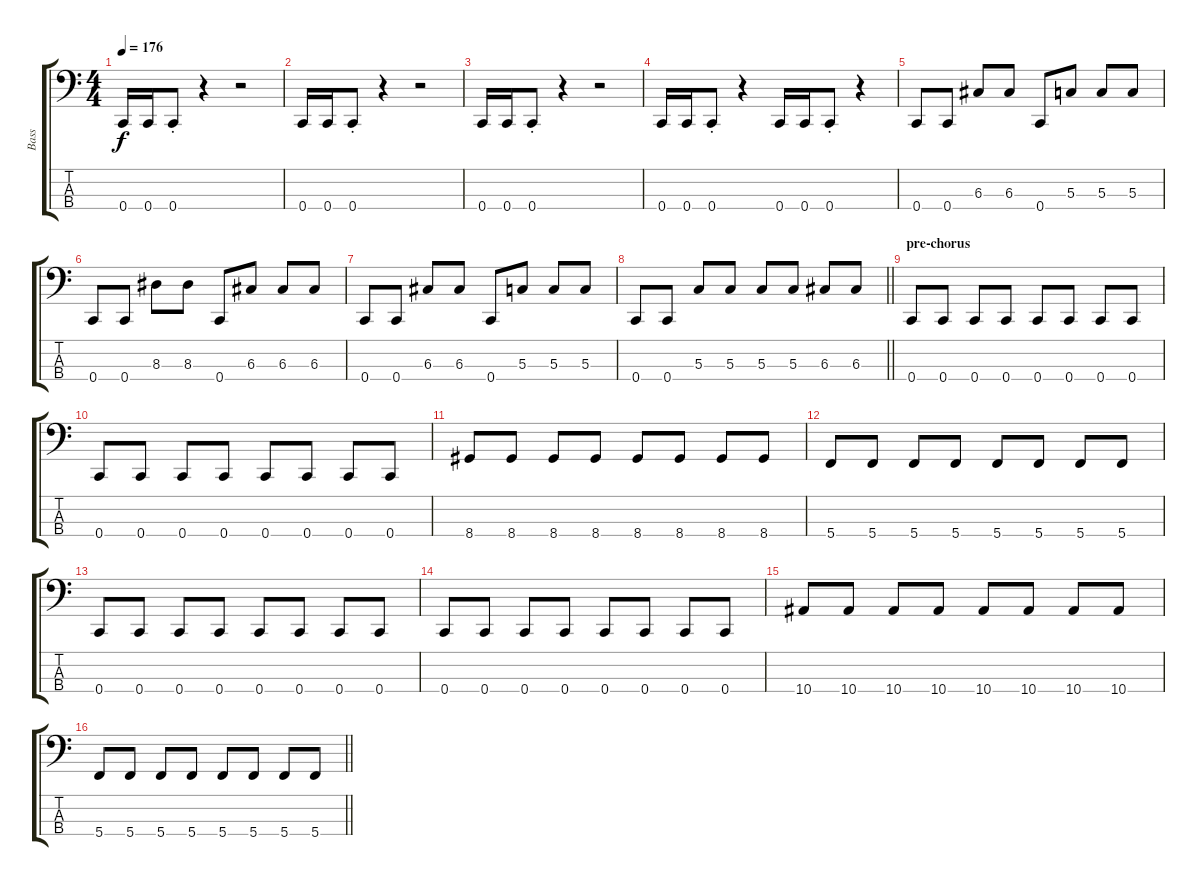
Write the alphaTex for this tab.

\track ("Bass" "Bass") {instrument electricbasspick}
\staff {score tabs}
\tuning (F2 C2 G1 C1) {hide}
\ts (4 4)
\tempo 176
\clef f4
\ks c
0.4.16{dy f} 0.4.16 0.4{st}.8 r.4 r.2 |
0.4.16 0.4.16 0.4{st}.8 r.4 r.2 |
0.4.16 0.4.16 0.4{st}.8 r.4 r.2 |
0.4.16 0.4.16 0.4{st}.8 r.4 0.4.16 0.4.16 0.4{st}.8 r.4 |
0.4.8 0.4.8 6.3.8 6.3.8 0.4.8 5.3.8 5.3.8 5.3.8 |
0.4.8 0.4.8 8.3.8 8.3.8 0.4.8 6.3.8 6.3.8 6.3.8 |
0.4.8 0.4.8 6.3.8 6.3.8 0.4.8 5.3.8 5.3.8 5.3.8 |
\barLineRight lightlight
0.4.8 0.4.8 5.3.8 5.3.8 5.3.8 5.3.8 6.3.8 6.3.8 |
\section ("" "pre-chorus")
0.4.8 0.4.8 0.4.8 0.4.8 0.4.8 0.4.8 0.4.8 0.4.8 |
0.4.8 0.4.8 0.4.8 0.4.8 0.4.8 0.4.8 0.4.8 0.4.8 |
8.4.8 8.4.8 8.4.8 8.4.8 8.4.8 8.4.8 8.4.8 8.4.8 |
5.4.8 5.4.8 5.4.8 5.4.8 5.4.8 5.4.8 5.4.8 5.4.8 |
0.4.8 0.4.8 0.4.8 0.4.8 0.4.8 0.4.8 0.4.8 0.4.8 |
0.4.8 0.4.8 0.4.8 0.4.8 0.4.8 0.4.8 0.4.8 0.4.8 |
10.4.8 10.4.8 10.4.8 10.4.8 10.4.8 10.4.8 10.4.8 10.4.8 |
\barLineRight lightlight
5.4.8 5.4.8 5.4.8 5.4.8 5.4.8 5.4.8 5.4.8 5.4.8
